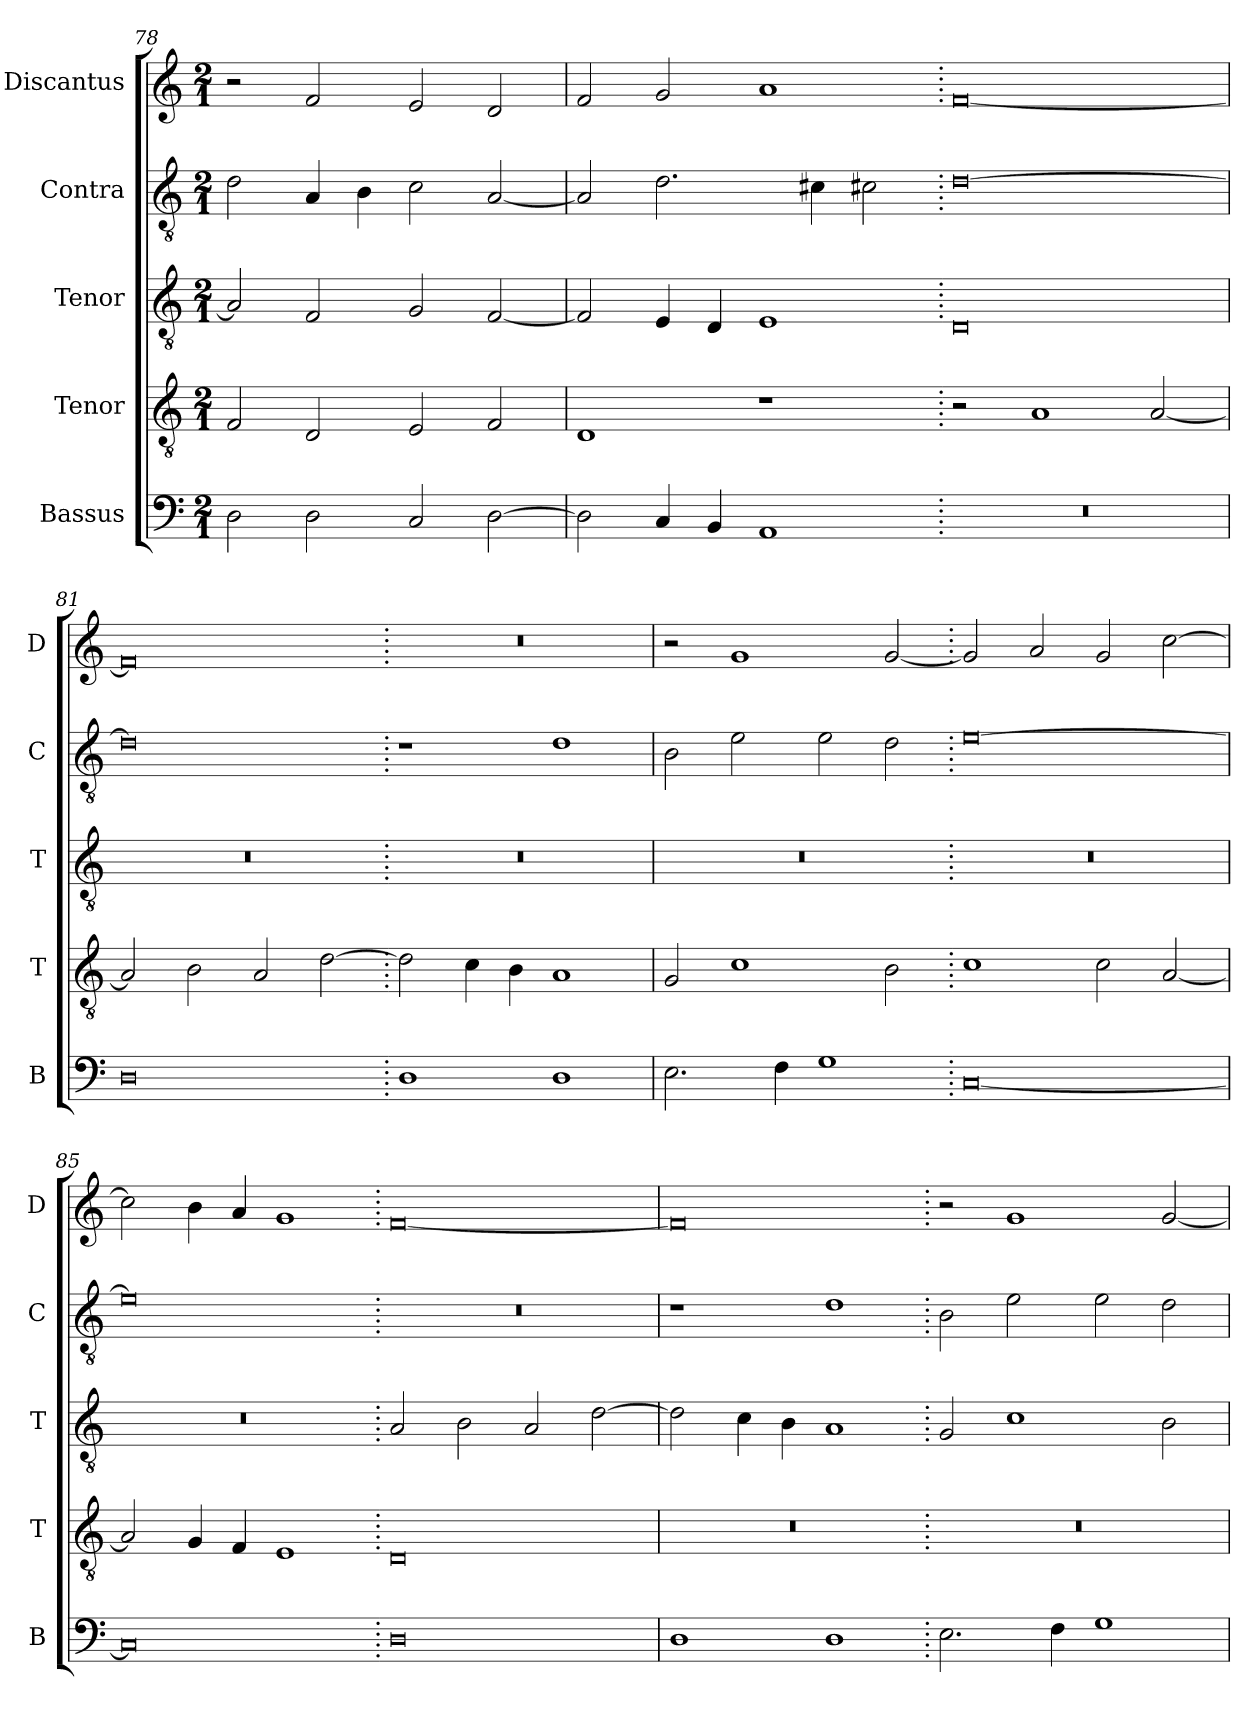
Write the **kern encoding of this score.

**kern	**kern	**kern	**kern	**kern
*part5	*part4	*part3	*part2	*part1
*staff5	*staff4	*staff3	*staff2	*staff1
*I"Bassus	*I"Tenor	*I"Tenor	*I"Contra	*I"Discantus
*I'B	*I'T	*I'T	*I'C	*I'D
*clefF4	*clefGv2	*clefGv2	*clefGv2	*clefG2
*k[]	*k[]	*k[]	*k[]	*k[]
*M2/1	*M2/1	*M2/1	*M2/1	*M2/1
=78	=78	=78	=78	=78
2D\	2F/	2A/]	2d\	2r
2D\	2D/	2F/	4A/	2f/
.	.	.	4B\	.
2C/	2E/	2G/	2c\	2e/
[2D\	2F/	[2F/	[2A/	2d/
=79	=79	=79	=79	=79
2D\]	1D	2F/]	2A/]	2f/
4C/	.	4E/	2.d\	2g/
4BB/	.	4D/	.	.
1AA	1r	1E	.	1a
.	.	.	4c#X\	.
.	.	.	2c#X\	.
=80.	=80.	=80.	=80.	=80.
0r	2r	0D	[0d	[0f
.	1A	.	.	.
.	[2A/	.	.	.
=81	=81	=81	=81	=81
0D	2A/]	0r	0d]	0f]
.	2B\	.	.	.
.	2A/	.	.	.
.	[2d\	.	.	.
=82.	=82.	=82.	=82.	=82.
1D	2d\]	0r	1r	0r
.	4c\	.	.	.
.	4B\	.	.	.
1D	1A	.	1d	.
=83	=83	=83	=83	=83
2.E\	2G/	0r	2B\	2r
.	1c	.	2e\	1g
4F\	.	.	.	.
1G	.	.	2e\	.
.	2B\	.	2d\	[2g/
=84.	=84.	=84.	=84.	=84.
[0C	1c	0r	[0e	2g/]
.	.	.	.	2a/
.	2c\	.	.	2g/
.	[2A/	.	.	[2cc\
=85	=85	=85	=85	=85
0C]	2A/]	0r	0e]	2cc\]
.	4G/	.	.	4b\
.	4F/	.	.	4a/
.	1E	.	.	1g
=86.	=86.	=86.	=86.	=86.
0D	0D	2A/	0r	[0f
.	.	2B\	.	.
.	.	2A/	.	.
.	.	[2d\	.	.
=87	=87	=87	=87	=87
1D	0r	2d\]	1r	0f]
.	.	4c\	.	.
.	.	4B\	.	.
1D	.	1A	1d	.
=88.	=88.	=88.	=88.	=88.
2.E\	0r	2G/	2B\	2r
.	.	1c	2e\	1g
4F\	.	.	.	.
1G	.	.	2e\	.
.	.	2B\	2d\	[2g/
=	=	=	=	=
*-	*-	*-	*-	*-
